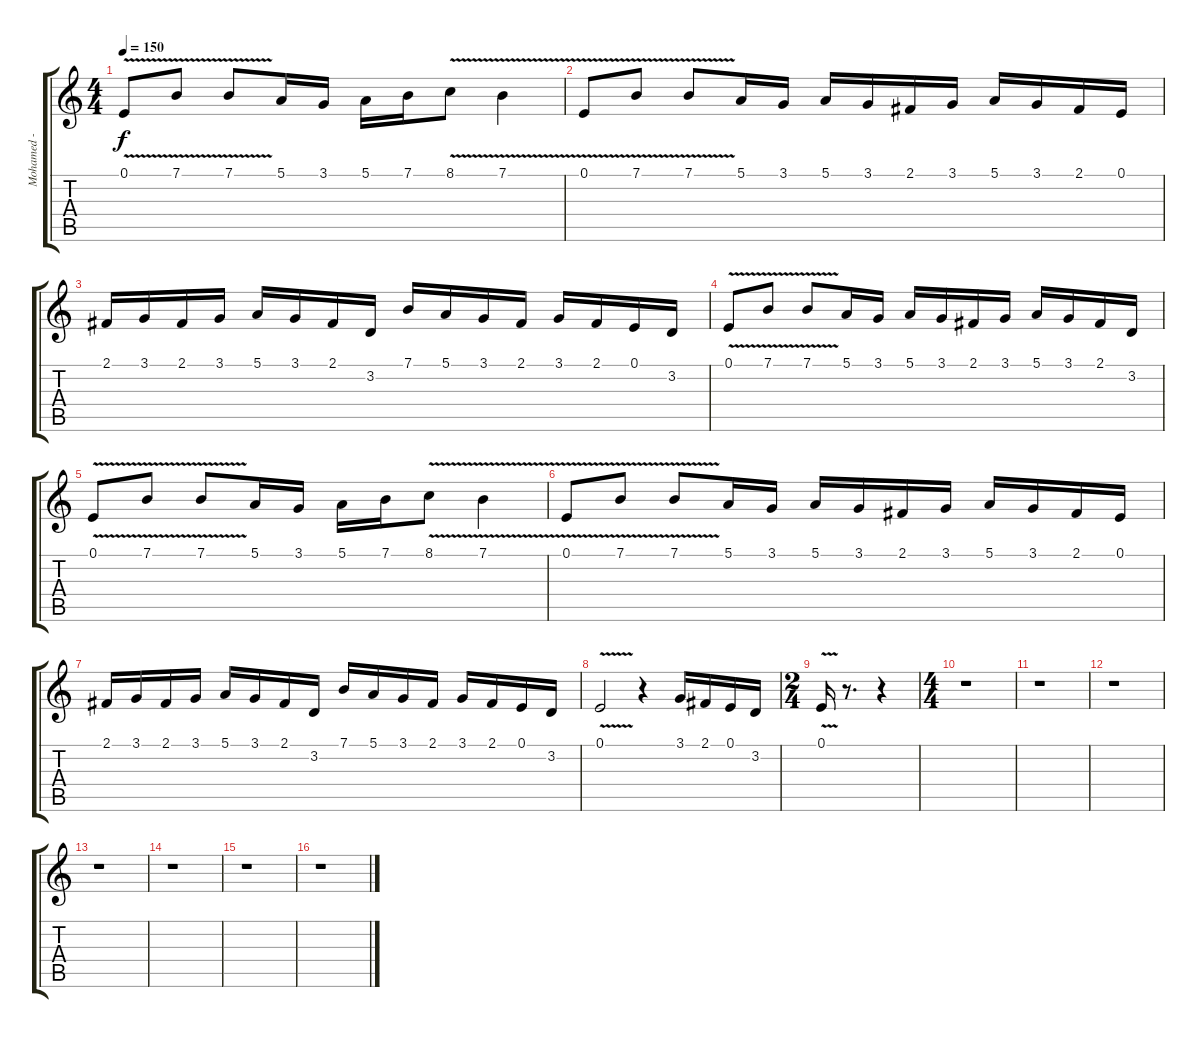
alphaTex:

\track ("Mohamed - Violin" "Mohamed - ") {instrument violin}
\staff {score tabs}
\tuning (E4 B3 G3 D3 A2 E2) {hide}
\ts (4 4)
\tempo 150
\clef g2
\ks c
0.1{v}.8{dy f} 7.1{v}.8 7.1{v}.8 5.1.16 3.1.16 5.1.16 7.1.16 8.1{v}.8 7.1{v}.4 |
0.1{v}.8 7.1{v}.8 7.1{v}.8 5.1.16 3.1.16 5.1.16 3.1.16 2.1.16 3.1.16 5.1.16 3.1.16 2.1.16 0.1.16 |
2.1.16 3.1.16 2.1.16 3.1.16 5.1.16 3.1.16 2.1.16 3.2.16 7.1.16 5.1.16 3.1.16 2.1.16 3.1.16 2.1.16 0.1.16 3.2.16 |
0.1{v}.8 7.1{v}.8 7.1{v}.8 5.1.16 3.1.16 5.1.16 3.1.16 2.1.16 3.1.16 5.1.16 3.1.16 2.1.16 3.2.16 |
0.1{v}.8 7.1{v}.8 7.1{v}.8 5.1.16 3.1.16 5.1.16 7.1.16 8.1{v}.8 7.1{v}.4 |
0.1{v}.8 7.1{v}.8 7.1{v}.8 5.1.16 3.1.16 5.1.16 3.1.16 2.1.16 3.1.16 5.1.16 3.1.16 2.1.16 0.1.16 |
2.1.16 3.1.16 2.1.16 3.1.16 5.1.16 3.1.16 2.1.16 3.2.16 7.1.16 5.1.16 3.1.16 2.1.16 3.1.16 2.1.16 0.1.16 3.2.16 |
0.1{v}.2 r.4 3.1.16 2.1.16 0.1.16 3.2.16 |
\ts (2 4)
0.1{v}.16 r.8{d} r.4 |
\ts (4 4)
r.1 |
r.1 |
r.1 |
r.1 |
r.1 |
r.1 |
r.1
